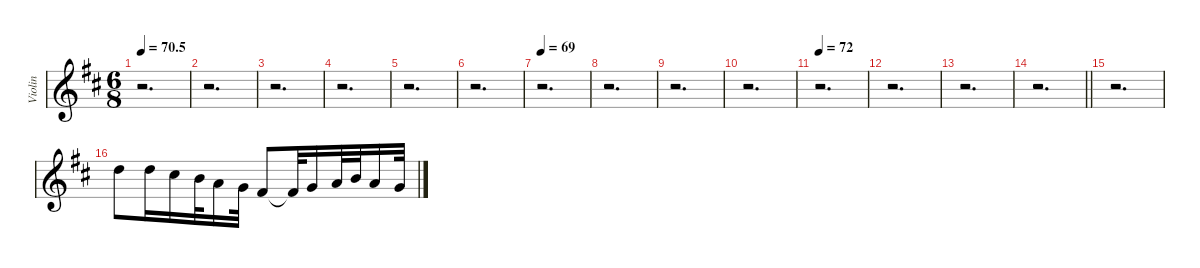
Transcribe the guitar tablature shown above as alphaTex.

\defaultSystemsLayout 4
\hideDynamics
\bracketExtendMode groupsimilarinstruments
\firstSystemTrackNameMode fullname
\otherSystemsTrackNameOrientation horizontal
\track ("Violin" "vln.") {defaultSystemsLayout 8 instrument violin}
\staff {score}
\tuning (E5 A4 D4 G3)
\ts (6 8)
\tempo
70.5
\accidentals auto
\clef g2
\ottava regular
\simile none
\ks bminor
r.2{d dy fff} |
r.2{d} |
r.2{d} |
r.2{d} |
r.2{d} |
r.2{d} |
\tempo 69
r.2{d} |
r.2{d} |
r.2{d} |
r.2{d} |
\tempo 72
r.2{d} |
r.2{d} |
r.2{d} |
\barLineRight lightlight
r.2{d} |
r.2{d} |
5.2.8{dy ff} 5.2.16 4.2.16 9.3.32 7.3.16 5.3.32 4.3.8 4.3{t}.32 5.3.16 7.3.32 9.3.32 7.3.16 5.3.32{dy f}
